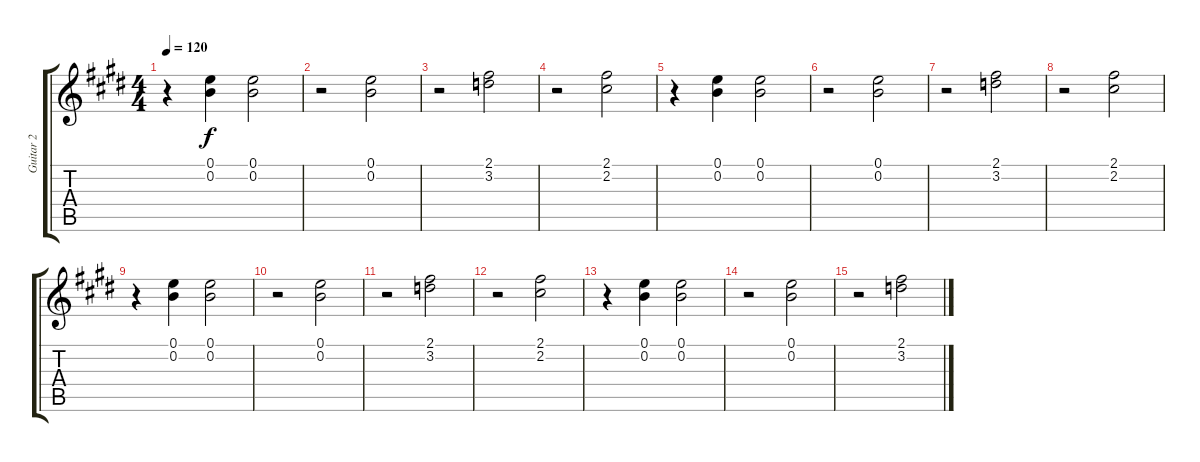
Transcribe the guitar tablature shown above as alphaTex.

\track ("Guitar 2" "Guitar 2") {instrument distortionguitar}
\staff {score tabs}
\tuning (E4 B3 G3 D3 A2 E2) {hide}
\ts (4 4)
\tempo 120
\clef g2
\ks e
r.4{dy f} (0.1 0.2).4 (0.1 0.2).2 |
r.2 (0.1 0.2).2 |
r.2 (2.1 3.2).2 |
r.2 (2.1 2.2).2 |
r.4 (0.1 0.2).4 (0.1 0.2).2 |
r.2 (0.1 0.2).2 |
r.2 (2.1 3.2).2 |
r.2 (2.1 2.2).2 |
r.4 (0.1 0.2).4 (0.1 0.2).2 |
r.2 (0.1 0.2).2 |
r.2 (2.1 3.2).2 |
r.2 (2.1 2.2).2 |
r.4 (0.1 0.2).4 (0.1 0.2).2 |
r.2 (0.1 0.2).2 |
r.2 (2.1 3.2).2
